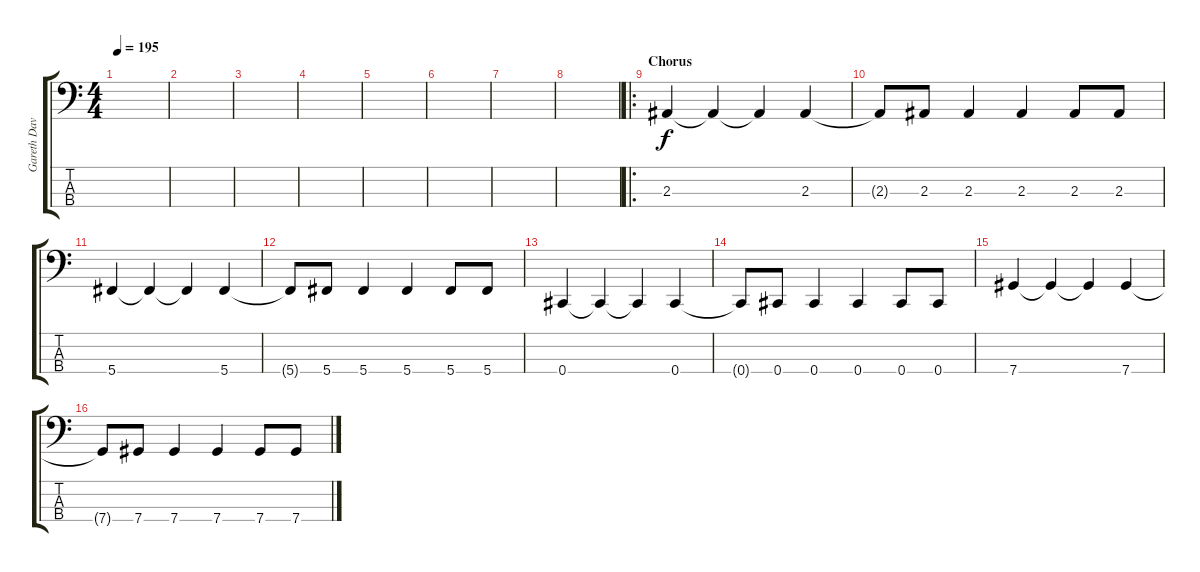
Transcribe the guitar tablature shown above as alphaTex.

\track ("Gareth Davies" "Gareth Dav") {instrument electricbasspick}
\staff {score tabs}
\tuning (Gb2 Db2 Ab1 Db1) {hide}
\ts (4 4)
\tempo 195
\clef f4
\ks c
|
|
|
|
|
|
|
|
\ro
\section ("" "Chorus")
2.3.4 2.3{t}.4 2.3{t}.4 2.3.4 |
2.3{t}.8 2.3.8 2.3.4 2.3.4 2.3.8 2.3.8 |
5.4.4 5.4{t}.4 5.4{t}.4 5.4.4 |
5.4{t}.8 5.4.8 5.4.4 5.4.4 5.4.8 5.4.8 |
0.4.4 0.4{t}.4 0.4{t}.4 0.4.4 |
0.4{t}.8 0.4.8 0.4.4 0.4.4 0.4.8 0.4.8 |
7.4.4 7.4{t}.4 7.4{t}.4 7.4.4 |
7.4{t}.8 7.4.8 7.4.4 7.4.4 7.4.8 7.4.8
